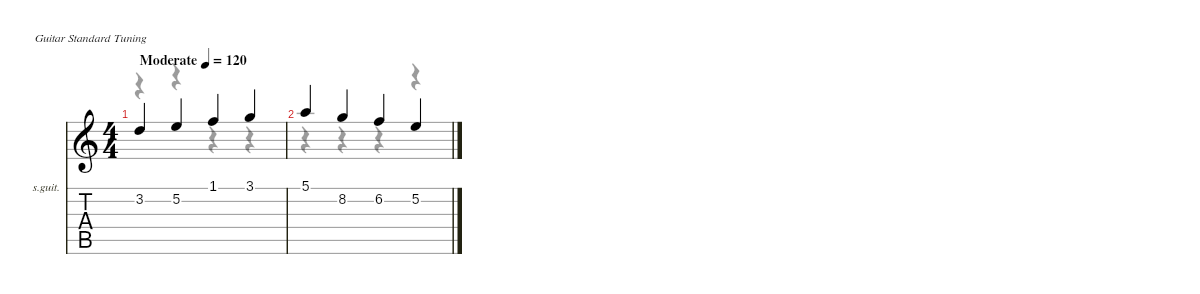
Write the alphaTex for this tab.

\defaultSystemsLayout 4
\hideDynamics
\bracketExtendMode nobrackets
\firstSystemTrackNameOrientation horizontal
\otherSystemsTrackNameOrientation horizontal
\track ("Track 1" "s.guit.") {instrument acousticguitarsteel}
\staff {score tabs}
\tuning (E4 B3 G3 D3 A2 E2)
\voice
\ts (4 4)
\beaming (8 2 2 2 2)
\tempo (120 "Moderate")
\clef g2
\ks c
3.2.4{dy ppp instrument acousticguitarsteel beam Up} 5.2.4{dy pp beam Up} 1.1.4{dy p beam Up} 3.1.4{dy mp beam Up} |
5.1.4{dy mf beam Up} 8.2.4{dy f beam Up} 6.2.4{dy ff beam Up} 5.2.4{dy fff beam Up}
\voice
\clef g2
\ottava regular
\simile none
\ks c
r.4{dy mf beam Down} r.4{beam Down} r.4{beam Down} r.4{beam Down} |
r.4{beam Down} r.4{beam Down} r.4{beam Down} r.4{beam Down}
